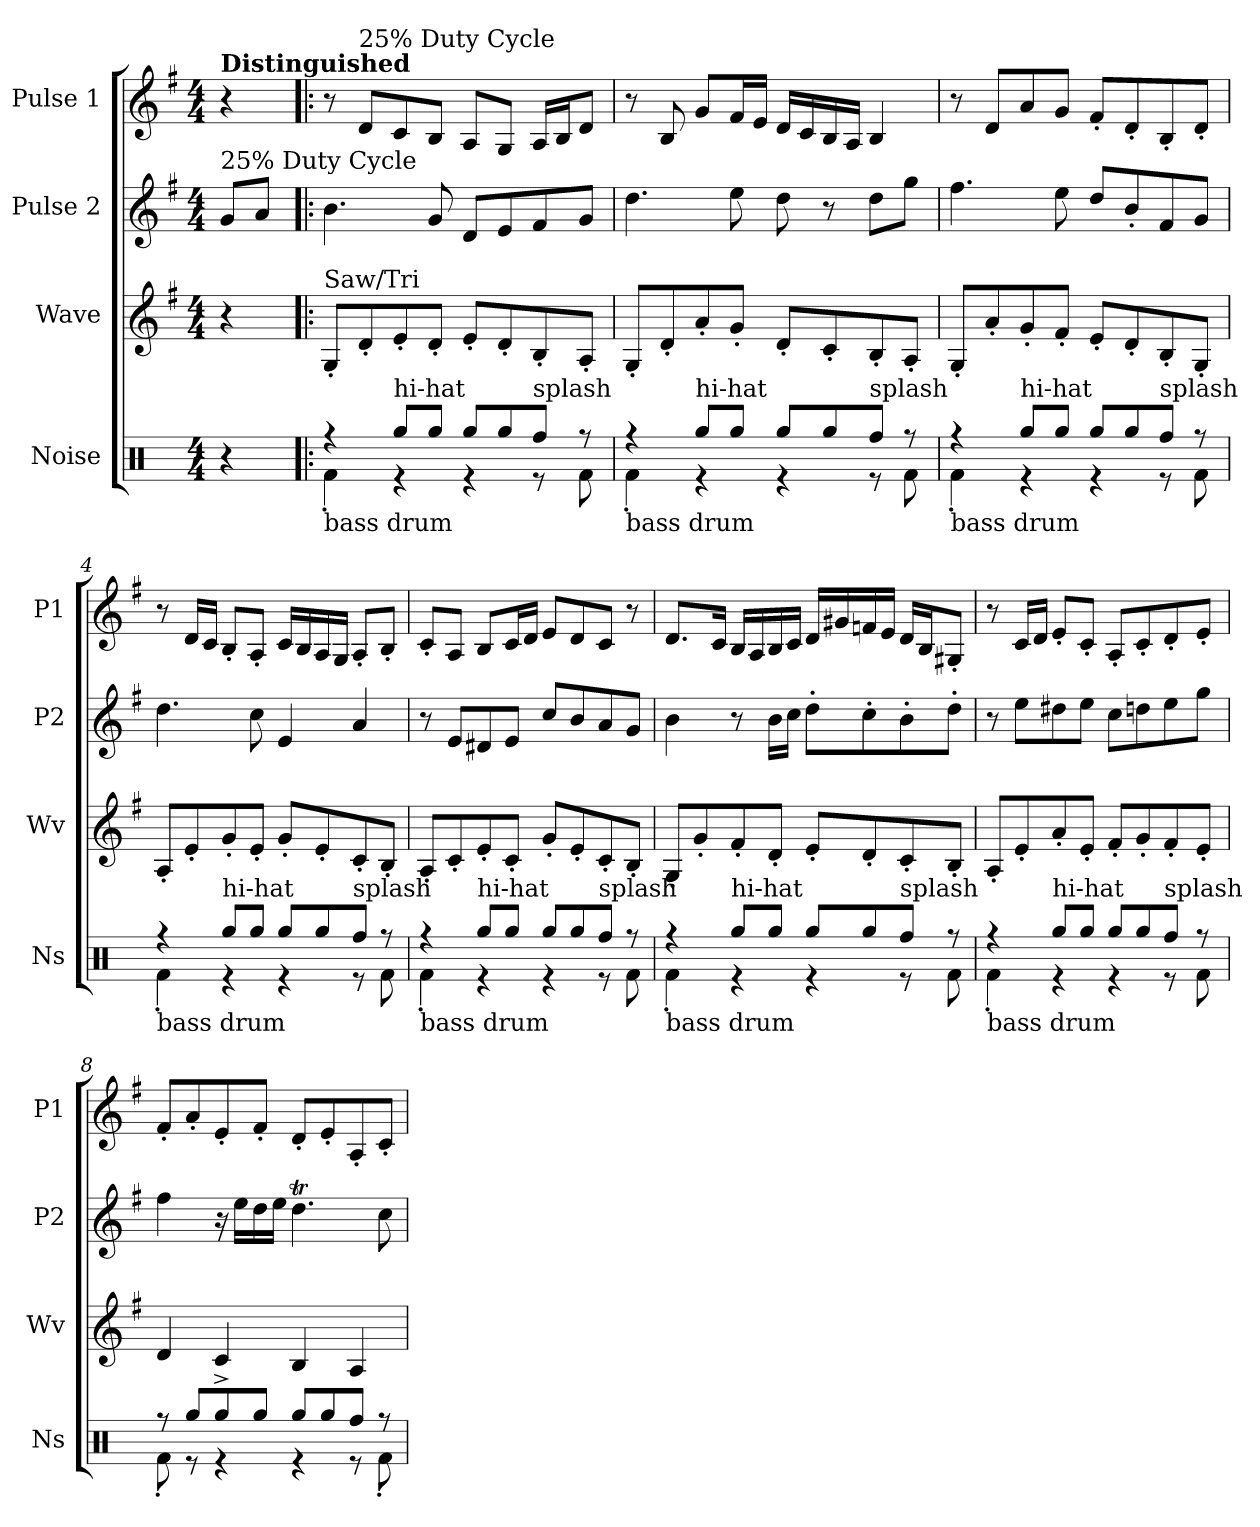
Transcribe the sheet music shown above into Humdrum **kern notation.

**kern	**kern	**kern	**kern
*part4	*part3	*part2	*part1
*staff4	*staff3	*staff2	*staff1
*I"Noise	*I"Wave	*I"Pulse 2	*I"Pulse 1
*I'Ns	*I'Wv	*I'P2	*I'P1
*clefX	*clefG2	*clefG2	*clefG2
*k[]	*k[f#]	*k[f#]	*k[f#]
*M4/4	*M4/4	*M4/4	*M4/4
*MM100	*MM100	*MM100	*MM100
=	=	=	=
!	!	!	!LO:TX:a:B:t=Distinguished
!	!	!LO:TX:a:t=25% Duty Cycle	!
4r	4r	8g/L	4r
.	.	8a/J	.
=1!|:	=1!|:	=1!|:	=1!|:
*^	*	*	*
!	!	!LO:TX:a:t=Saw/Tri	!	!
!LO:TX:b:t=bass drum	!	!	!	!
4rff	4Rf'\	8G'/L	4.b\	8r
!	!	!	!	!LO:TX:a:t=25% Duty Cycle
.	.	8d'/	.	8d/L
!LO:TX:a:t=hi-hat	!	!	!	!
8Rgg/L	4r	8e'/	.	8c/
8Rgg/J	.	8d'/J	8g/	8B/J
8Rgg/L	4r	8e'/L	8d/L	8A/L
8Rgg/	.	8d'/	8e/	8G/J
!LO:TX:a:t=splash	!	!	!	!
8Rff/J	8r	8B'/	8f#/	16A/LL
.	.	.	.	16B/J
8rff	8Rf\	8A'/J	8g/J	8d/J
=2	=2	=2	=2	=2
!LO:TX:b:t=bass drum	!	!	!	!
4rff	4Rf'\	8G'/L	4.dd\	8r
.	.	8d'/	.	8B/
!LO:TX:a:t=hi-hat	!	!	!	!
8Rgg/L	4r	8a'/	.	8g/L
8Rgg/J	.	8g'/J	8ee\	16f#/L
.	.	.	.	16e/JJ
8Rgg/L	4r	8d'/L	8dd\	16d/LL
.	.	.	.	16c/
8Rgg/	.	8c'/	8r	16B/
.	.	.	.	16A/JJ
!LO:TX:a:t=splash	!	!	!	!
8Rff/J	8r	8B'/	8dd\L	4B/
8rff	8Rf\	8A'/J	8gg\J	.
=3	=3	=3	=3	=3
!LO:TX:b:t=bass drum	!	!	!	!
4rff	4Rf'\	8G'/L	4.ff#\	8r
.	.	8a'/	.	8d/L
!LO:TX:a:t=hi-hat	!	!	!	!
8Rgg/L	4r	8g'/	.	8a/
8Rgg/J	.	8f#'/J	8ee\	8g/J
8Rgg/L	4r	8e'/L	8dd/L	8f#'/L
8Rgg/	.	8d'/	8b'/	8d'/
!LO:TX:a:t=splash	!	!	!	!
8Rff/J	8r	8B'/	8f#/	8B'/
8rff	8Rf\	8G'/J	8g/J	8d'/J
=4	=4	=4	=4	=4
!LO:TX:b:t=bass drum	!	!	!	!
4rff	4Rf'\	8A'/L	4.dd\	8r
.	.	8e'/	.	16d/LL
.	.	.	.	16c/JJ
!LO:TX:a:t=hi-hat	!	!	!	!
8Rgg/L	4r	8g'/	.	8B'/L
8Rgg/J	.	8e'/J	8cc\	8A'/J
8Rgg/L	4r	8g'/L	4e/	16c/LL
.	.	.	.	16B/
8Rgg/	.	8e'/	.	16A/
.	.	.	.	16G/JJ
!LO:TX:a:t=splash	!	!	!	!
8Rff/J	8r	8c'/	4a/	8A'/L
8rff	8Rf\	8B'/J	.	8B'/J
!!LO:LB:g=z
=5	=5	=5	=5	=5
!LO:TX:b:t=bass drum	!	!	!	!
4rff	4Rf'\	8A'/L	8r	8c'/L
.	.	8c'/	8e/L	8A/J
!LO:TX:a:t=hi-hat	!	!	!	!
8Rgg/L	4r	8e'/	8d#X/	8B/L
8Rgg/J	.	8c'/J	8e/J	16c/L
.	.	.	.	16d/JJ
8Rgg/L	4r	8g'/L	8cc/L	8e/L
8Rgg/	.	8e'/	8b/	8d/
!LO:TX:a:t=splash	!	!	!	!
8Rff/J	8r	8c'/	8a/	8c/J
8rff	8Rf\	8B'/J	8g/J	8r
=6	=6	=6	=6	=6
!LO:TX:b:t=bass drum	!	!	!	!
4rff	4Rf'\	8G'/L	4b\	8.d/L
.	.	8g'/	.	.
.	.	.	.	16c/Jk
!LO:TX:a:t=hi-hat	!	!	!	!
8Rgg/L	4r	8f#'/	8r	16B/LL
.	.	.	.	16A/
8Rgg/J	.	8d'/J	16b\LL	16B/
.	.	.	16cc\JJ	16c/JJ
8Rgg/L	4r	8e'/L	8dd'\L	16d/LL
.	.	.	.	16g#X/
8Rgg/	.	8d'/	8cc'\	16fn/
.	.	.	.	16e/JJ
!LO:TX:a:t=splash	!	!	!	!
8Rff/J	8r	8c'/	8b'\	16d/LL
.	.	.	.	16B/J
8rff	8Rf\	8B'/J	8dd'\J	8G#X'/J
=7	=7	=7	=7	=7
!LO:TX:b:t=bass drum	!	!	!	!
4rff	4Rf'\	8A'/L	8r	8r
.	.	8e'/	8ee\L	16c/LL
.	.	.	.	16d/JJ
!LO:TX:a:t=hi-hat	!	!	!	!
8Rgg/L	4r	8a'/	8dd#X\	8e'/L
8Rgg/J	.	8e'/J	8ee\J	8c'/J
8Rgg/L	4r	8f#'/L	8cc\L	8A'/L
8Rgg/	.	8g'/	8ddn\	8c'/
!LO:TX:a:t=splash	!	!	!	!
8Rff/J	8r	8f#'/	8ee\	8d'/
8rff	8Rf\	8e'/J	8gg\J	8e'/J
=8	=8	=8	=8	=8
8rff	8Rf'\	4d/	4ff#\	8f#'/L
8Rgg/L	8r	.	.	8a'/
8Rgg^/	4r	4c/	16r	8e'/
.	.	.	16ee\LL	.
8Rgg/J	.	.	16dd\	8f#'/J
.	.	.	16ee\JJ	.
8Rgg/L	4r	4B/	4.ddT\	8d'/L
8Rgg/	.	.	.	8e'/
8Rff/J	8r	4A/	.	8A'/
8rff	8Rf'\	.	8cc\	8c'/J
*v	*v	*	*	*
=	=	=	=
*-	*-	*-	*-
